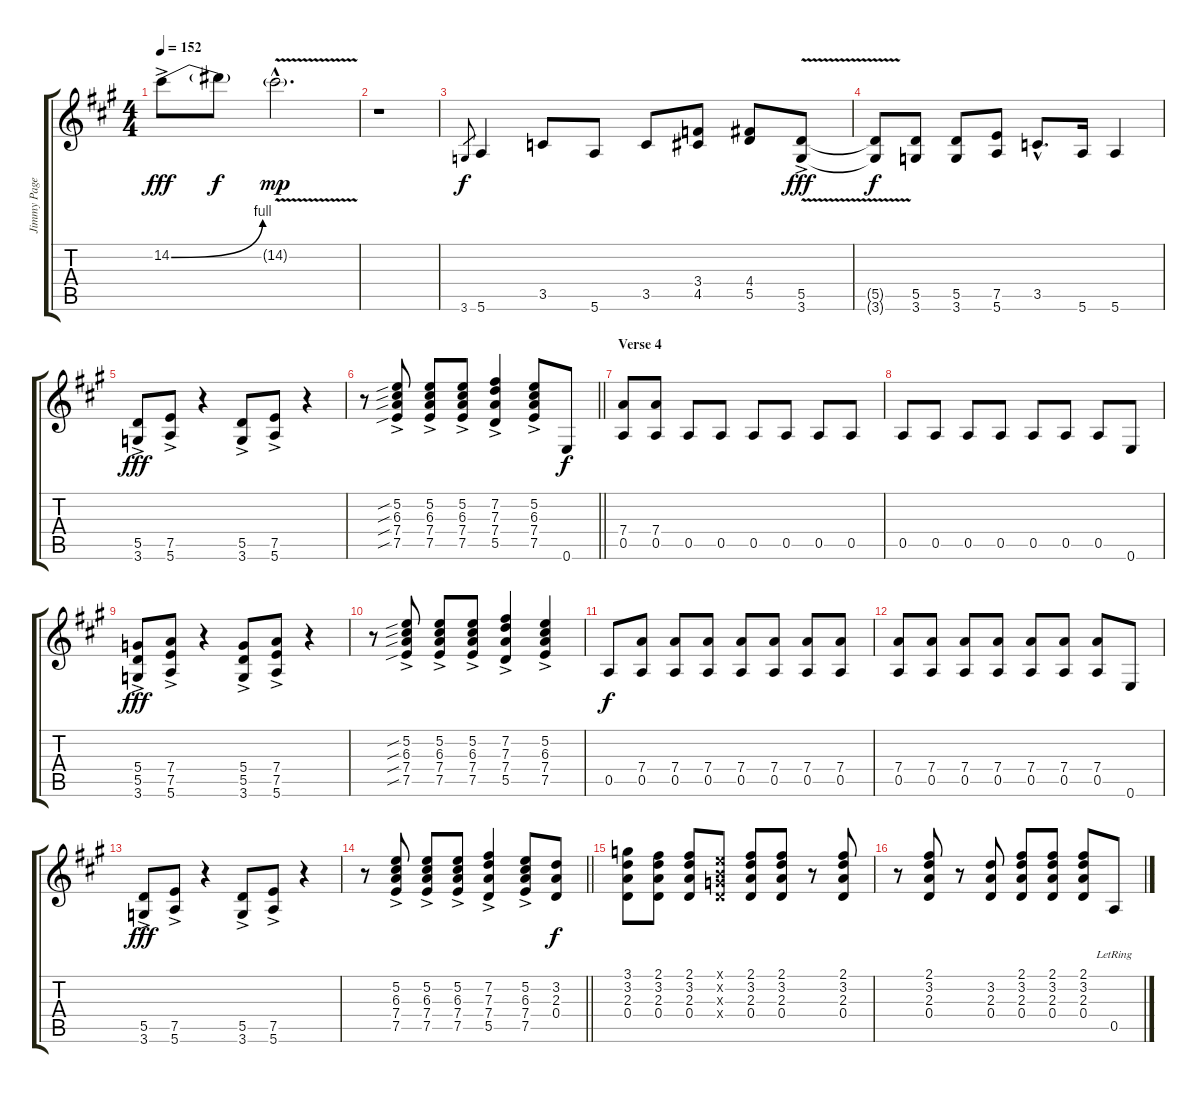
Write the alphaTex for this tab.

\track ("Jimmy Page" "Jimmy Page") {instrument overdrivenguitar}
\staff {score tabs}
\tuning (E4 B3 G3 D3 A2 E2) {hide}
\ts (4 4)
\tempo 152
\clef g2
\ks a
14.2{be (bend 0 0 60 4) ac}.8{dy fff} 14.2{t}.8{dy f} 14.2{v g hac}.2{d dy mp} |
r.1 |
3.6.8{gr dy f} 5.6.4 3.5.8 5.6.8 3.5.8 (3.4 4.5).8 (4.4 5.5).8 (5.5{v} 3.6{v ac}).8{dy fff} |
(5.5{t} 3.6{t}).8{dy f} (5.5 3.6).8 (5.5 3.6).8 (7.5 5.6).8 3.5{hac}.8{d} 5.6.16 5.6.4 |
(5.5 3.6{ac}).8{dy fff} (7.5 5.6{ac}).8 r.4 (5.5 3.6{ac}).8 (7.5 5.6{ac}).8 r.4 |
\barLineRight lightlight
r.8 (5.2{sib} 6.3{sib} 7.4{sib} 7.5{sib ac}).8 (5.2 6.3 7.4 7.5{ac}).8 (5.2 6.3 7.4 7.5{ac}).8 (7.2 7.3 7.4 5.5{ac}).4 (5.2 6.3 7.4 7.5{ac}).8 0.6.8{dy f} |
\section ("" "Verse 4")
(7.4 0.5).8 (7.4 0.5).8 0.5.8 0.5.8 0.5.8 0.5.8 0.5.8 0.5.8 |
0.5.8 0.5.8 0.5.8 0.5.8 0.5.8 0.5.8 0.5.8 0.6.8 |
(5.4 5.5 3.6{ac}).8{dy fff} (7.4 7.5 5.6{ac}).8 r.4 (5.4 5.5 3.6{ac}).8 (7.4 7.5 5.6{ac}).8 r.4 |
r.8 (5.2{sib} 6.3{sib} 7.4{sib} 7.5{sib ac}).8 (5.2 6.3 7.4 7.5{ac}).8 (5.2 6.3 7.4 7.5{ac}).8 (7.2 7.3 7.4 5.5{ac}).4 (5.2 6.3 7.4 7.5{ac}).4 |
0.5.8{dy f} (7.4 0.5).8 (7.4 0.5).8 (7.4 0.5).8 (7.4 0.5).8 (7.4 0.5).8 (7.4 0.5).8 (7.4 0.5).8 |
(7.4 0.5).8 (7.4 0.5).8 (7.4 0.5).8 (7.4 0.5).8 (7.4 0.5).8 (7.4 0.5).8 (7.4 0.5).8 0.6.8 |
(5.5 3.6{ac}).8{dy fff} (7.5 5.6{ac}).8 r.4 (5.5 3.6{ac}).8 (7.5 5.6{ac}).8 r.4 |
\barLineRight lightlight
r.8 (5.2 6.3 7.4 7.5{ac}).8 (5.2 6.3 7.4 7.5{ac}).8 (5.2 6.3 7.4 7.5{ac}).8 (7.2 7.3 7.4 5.5{ac}).4 (5.2 6.3 7.4 7.5{ac}).8 (3.2 2.3 0.4).8{dy f} |
(3.1 3.2 2.3 0.4).8 (2.1 3.2 2.3 0.4).8 (2.1 3.2 2.3 0.4).8 (0.1{x} 0.2{x} 0.3{x} 0.4{x}).8 (2.1 3.2 2.3 0.4).8 (2.1 3.2 2.3 0.4).8 r.8 (2.1 3.2 2.3 0.4).8 |
r.8 (2.1 3.2 2.3 0.4).8 r.8 (3.2 2.3 0.4).8 (2.1 3.2 2.3 0.4).8 (2.1 3.2 2.3 0.4).8 (2.1 3.2 2.3 0.4).8 0.5{lr}.8
